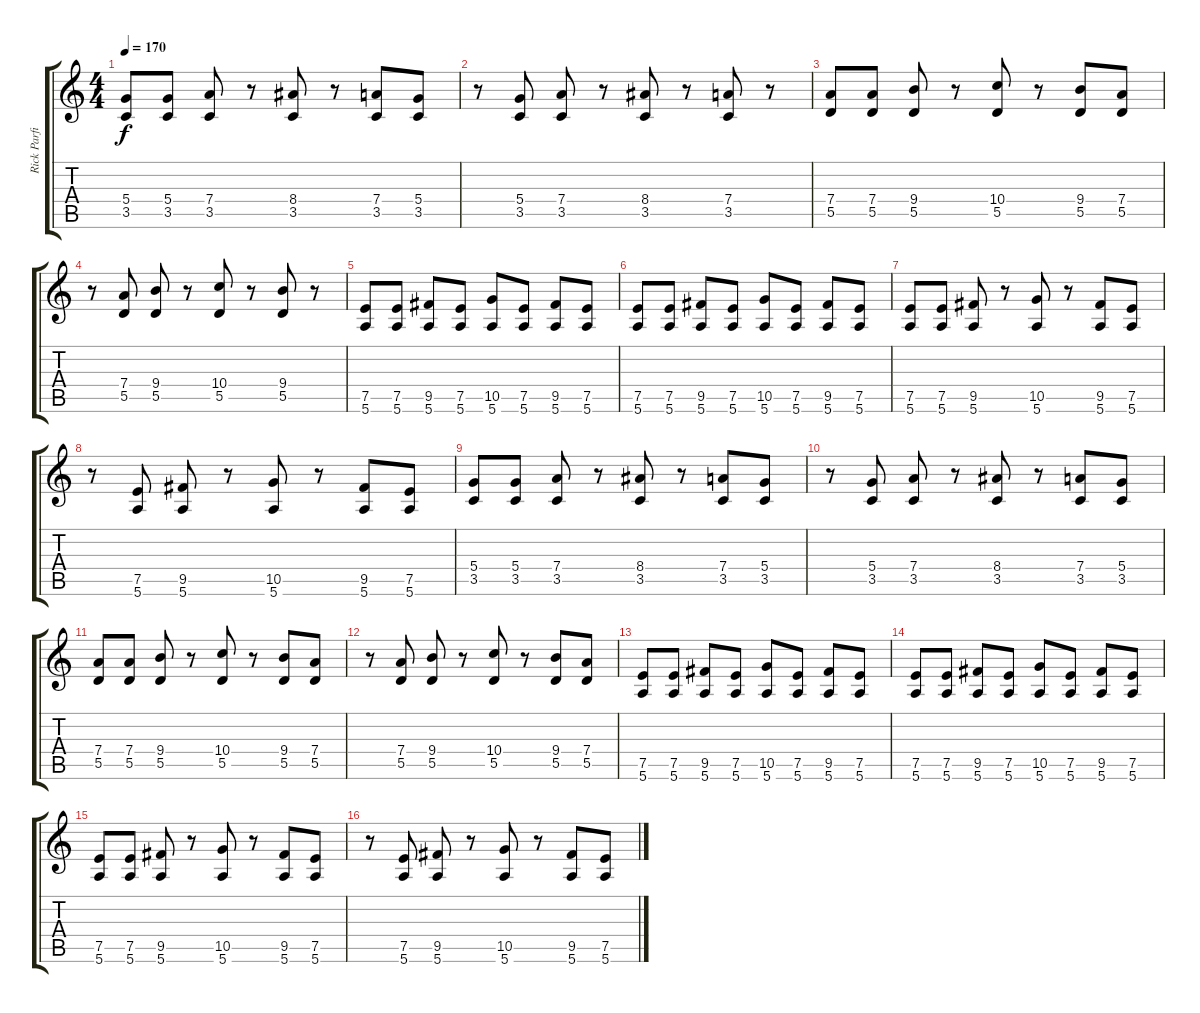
\track ("Rick Parfitt" "Rick Parfi") {instrument overdrivenguitar}
\staff {score tabs}
\tuning (E4 B3 G3 D3 A2 E2) {hide}
\ts (4 4)
\tempo 170
\clef g2
\ks c
(5.4 3.5).8{dy f} (5.4 3.5).8 (7.4 3.5).8 r.8 (8.4 3.5).8 r.8 (7.4 3.5).8 (5.4 3.5).8 |
r.8 (5.4 3.5).8 (7.4 3.5).8 r.8 (8.4 3.5).8 r.8 (7.4 3.5).8 r.8 |
(7.4 5.5).8 (7.4 5.5).8 (9.4 5.5).8 r.8 (10.4 5.5).8 r.8 (9.4 5.5).8 (7.4 5.5).8 |
r.8 (7.4 5.5).8 (9.4 5.5).8 r.8 (10.4 5.5).8 r.8 (9.4 5.5).8 r.8 |
(7.5 5.6).8 (7.5 5.6).8 (9.5 5.6).8 (7.5 5.6).8 (10.5 5.6).8 (7.5 5.6).8 (9.5 5.6).8 (7.5 5.6).8 |
(7.5 5.6).8 (7.5 5.6).8 (9.5 5.6).8 (7.5 5.6).8 (10.5 5.6).8 (7.5 5.6).8 (9.5 5.6).8 (7.5 5.6).8 |
(7.5 5.6).8 (7.5 5.6).8 (9.5 5.6).8 r.8 (10.5 5.6).8 r.8 (9.5 5.6).8 (7.5 5.6).8 |
r.8 (7.5 5.6).8 (9.5 5.6).8 r.8 (10.5 5.6).8 r.8 (9.5 5.6).8 (7.5 5.6).8 |
(5.4 3.5).8 (5.4 3.5).8 (7.4 3.5).8 r.8 (8.4 3.5).8 r.8 (7.4 3.5).8 (5.4 3.5).8 |
r.8 (5.4 3.5).8 (7.4 3.5).8 r.8 (8.4 3.5).8 r.8 (7.4 3.5).8 (5.4 3.5).8 |
(7.4 5.5).8 (7.4 5.5).8 (9.4 5.5).8 r.8 (10.4 5.5).8 r.8 (9.4 5.5).8 (7.4 5.5).8 |
r.8 (7.4 5.5).8 (9.4 5.5).8 r.8 (10.4 5.5).8 r.8 (9.4 5.5).8 (7.4 5.5).8 |
(7.5 5.6).8 (7.5 5.6).8 (9.5 5.6).8 (7.5 5.6).8 (10.5 5.6).8 (7.5 5.6).8 (9.5 5.6).8 (7.5 5.6).8 |
(7.5 5.6).8 (7.5 5.6).8 (9.5 5.6).8 (7.5 5.6).8 (10.5 5.6).8 (7.5 5.6).8 (9.5 5.6).8 (7.5 5.6).8 |
(7.5 5.6).8 (7.5 5.6).8 (9.5 5.6).8 r.8 (10.5 5.6).8 r.8 (9.5 5.6).8 (7.5 5.6).8 |
r.8 (7.5 5.6).8 (9.5 5.6).8 r.8 (10.5 5.6).8 r.8 (9.5 5.6).8 (7.5 5.6).8
